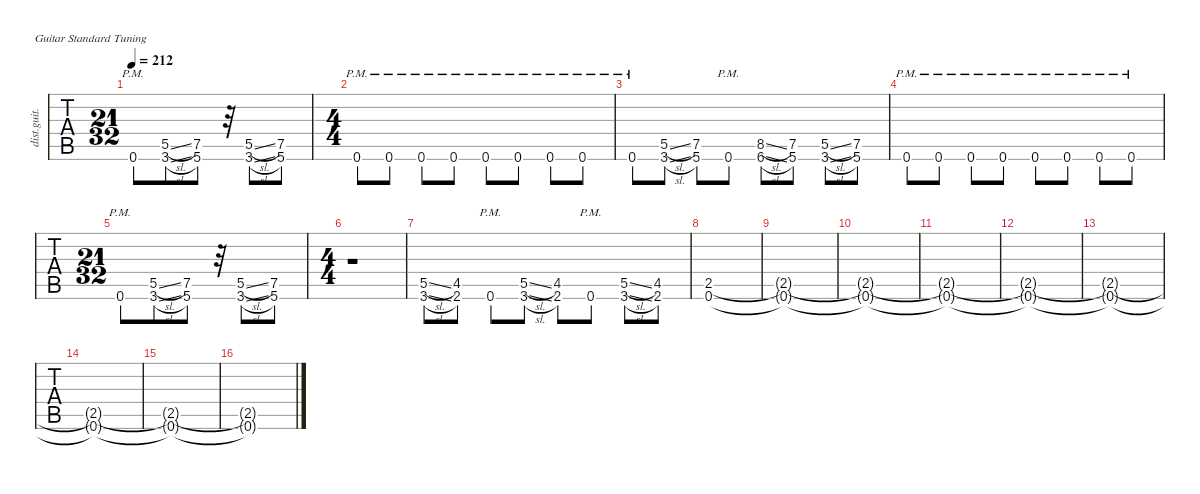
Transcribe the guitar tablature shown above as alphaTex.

\defaultSystemsLayout 4
\hideDynamics
\bracketExtendMode nobrackets
\track ("Rhythm Guitar (James)" "dist.guit.") {defaultSystemsLayout 4 multiBarRest instrument distortionguitar}
\staff {tabs}
\tuning (E4 B3 G3 D3 A2 E2)
\ts (21 32)
\beaming (8 3 2)
\tempo 212
\clef g2
\ks c
0.6{pm}.8{dy mf} (3.6{sl} 5.5{sl}).8 (7.5 5.6).8 r.32 (3.6{sl} 5.5{sl}).8 (7.5 5.6).8 |
\ts (4 4)
\beaming (8 2 2 2 2)
\scale
0.27622 0.6{pm}.8 0.6{pm}.8 0.6{pm}.8 0.6{pm}.8 0.6{pm}.8 0.6{pm}.8 0.6{pm}.8 0.6{pm}.8 |
\scale
0.231233 0.6{pm}.8 (3.6{sl} 5.5{sl}).8 (7.5 5.6).8 0.6{pm}.8 (6.6{sl acc #} 8.5{sl}).8 (7.5 5.6).8 (3.6{sl} 5.5{sl}).8 (7.5 5.6).8 |
\scale
0.231233 0.6{pm}.8 0.6{pm}.8 0.6{pm}.8 0.6{pm}.8 0.6{pm}.8 0.6{pm}.8 0.6{pm}.8 0.6{pm}.8 |
\ts (21 32)
\beaming (8 3 2)
0.6{pm}.8 (3.6{sl} 5.5{sl}).8 (7.5 5.6).8 r.32 (3.6{sl} 5.5{sl}).8 (7.5 5.6).8 |
\ts (4 4)
\beaming (8 2 2 2 2)
r.1 |
(3.6{sl} 5.5{sl}).8 (2.6{acc #} 4.5{acc #}).8 0.6{pm}.8 (3.6{sl} 5.5{sl}).8 (2.6{acc #} 4.5{acc #}).8 0.6{pm}.8 (3.6{sl} 5.5{sl}).8 (2.6{acc #} 4.5{acc #}).8 |
(0.6 2.5).1 |
\scale
0.238753 (2.5{t} 0.6{t}).1 |
\scale
1.07031 (0.6{t} 2.5{t}).1 |
\scale
0.929688 (0.6{t} 2.5{t}).1 |
(2.5{t} 0.6{t}).1{dy f} |
(0.6{t} 2.5{t}).1 |
(2.5{t} 0.6{t}).1 |
(2.5{t} 0.6{t}).1 |
(2.5{t} 0.6{t}).1
